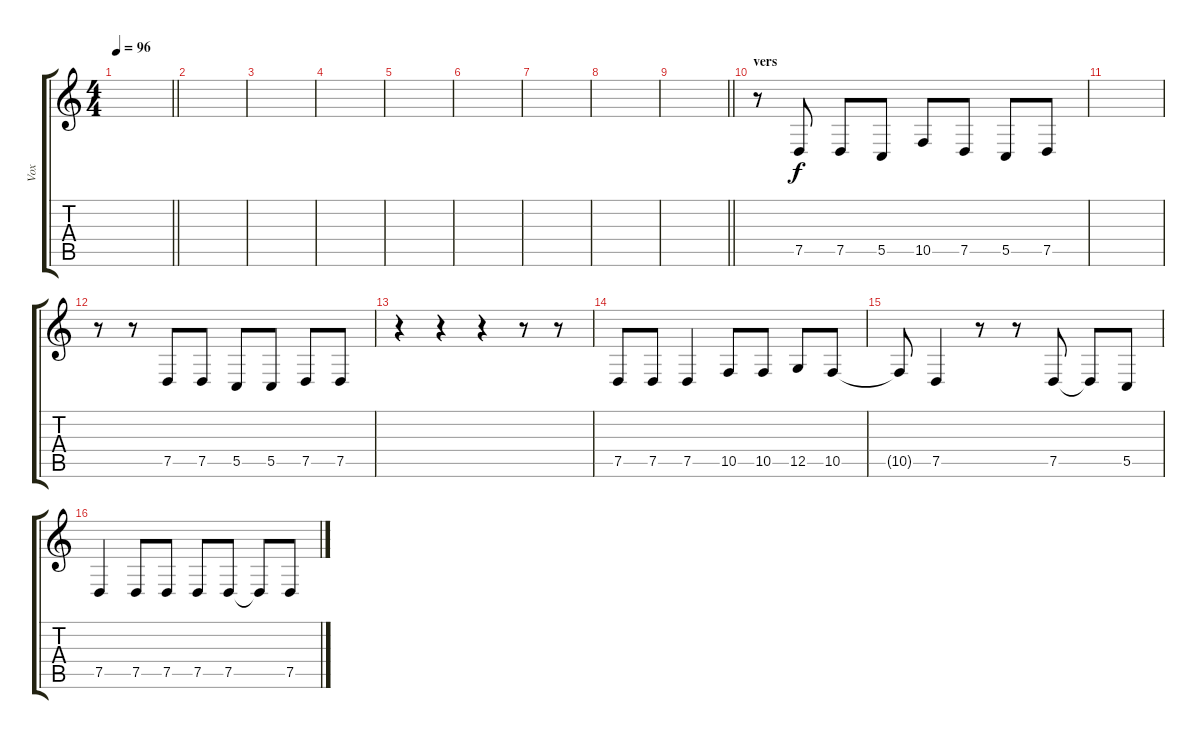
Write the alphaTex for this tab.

\track ("Vox" "Vox") {instrument lead2sawtooth}
\staff {score tabs}
\tuning (D4 A3 F3 C3 G2 D2) {hide}
\ts (4 4)
\tempo 96
\clef g2
\barLineRight lightlight
\ks c
|
|
|
|
|
|
|
|
\barLineRight lightlight
|
\section ("" "vers")
r.8 7.5.8 7.5.8 5.5.8 10.5.8 7.5.8 5.5.8 7.5.8 |
|
r.8 r.8 7.5.8 7.5.8 5.5.8 5.5.8 7.5.8 7.5.8 |
r.4 r.4 r.4 r.8 r.8 |
7.5.8 7.5.8 7.5.4 10.5.8 10.5.8 12.5.8 10.5.8 |
10.5{t}.8 7.5.4 r.8 r.8 7.5.8 7.5{t}.8 5.5.8 |
7.5.4 7.5.8 7.5.8 7.5.8 7.5.8 7.5{t}.8 7.5.8
